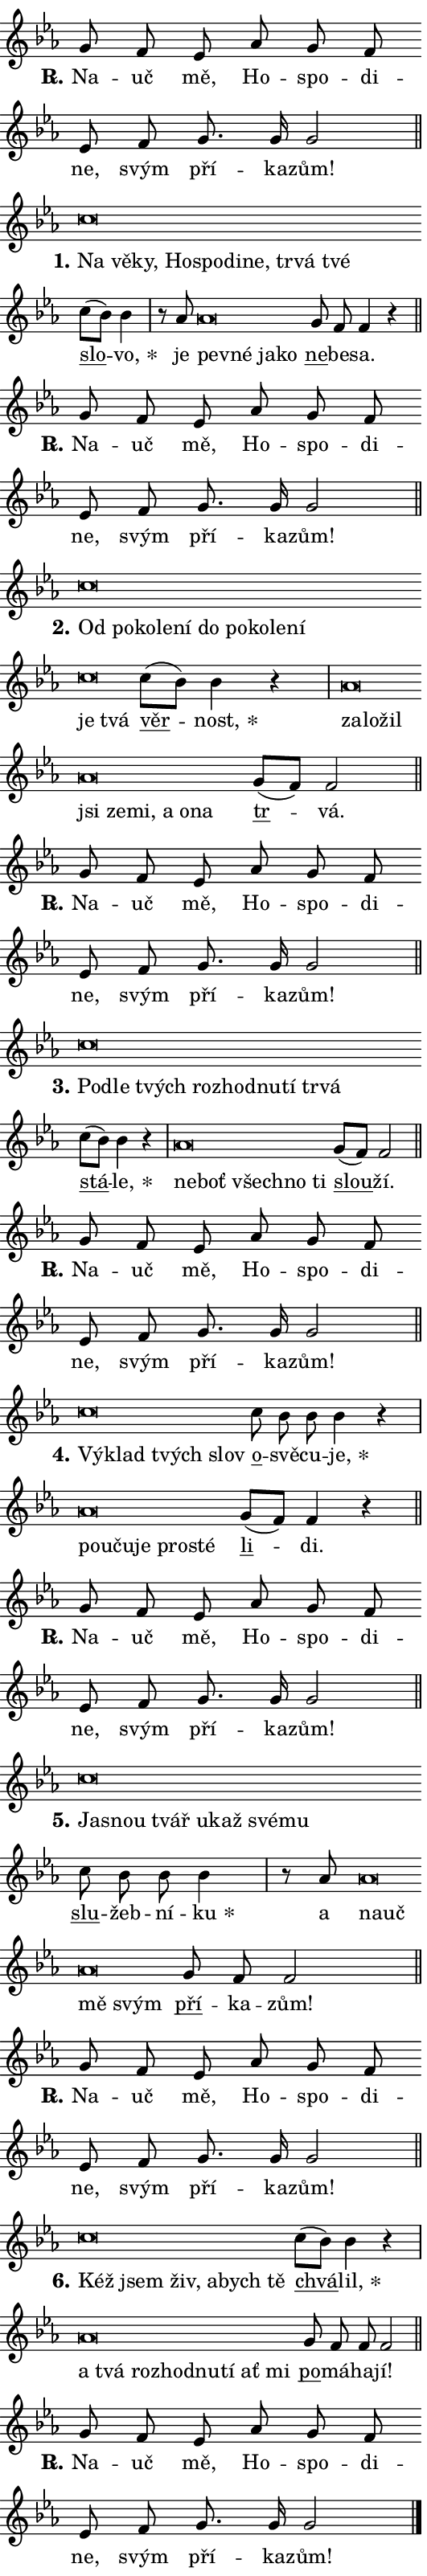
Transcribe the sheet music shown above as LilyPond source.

\version "2.24.0"
\header { tagline = "" }
\paper {
  indent = 0\cm
  top-margin = 0\cm
  right-margin = 0.13\cm % to fit lyric hyphens
  bottom-margin = 0\cm
  left-margin = 0\cm
  paper-width = 9\cm
  page-breaking = #ly:one-page-breaking
  system-system-spacing.basic-distance = #11
  score-system-spacing.basic-distance = #11
  ragged-last = ##f
}


%% Author: Thomas Morley
%% https://lists.gnu.org/archive/html/lilypond-user/2020-05/msg00002.html
#(define (line-position grob)
"Returns position of @var[grob} in current system:
   @code{'start}, if at first time-step
   @code{'end}, if at last time-step
   @code{'middle} otherwise
"
  (let* ((col (ly:item-get-column grob))
         (ln (ly:grob-object col 'left-neighbor))
         (rn (ly:grob-object col 'right-neighbor))
         (col-to-check-left (if (ly:grob? ln) ln col))
         (col-to-check-right (if (ly:grob? rn) rn col))
         (break-dir-left
           (and
             (ly:grob-property col-to-check-left 'non-musical #f)
             (ly:item-break-dir col-to-check-left)))
         (break-dir-right
           (and
             (ly:grob-property col-to-check-right 'non-musical #f)
             (ly:item-break-dir col-to-check-right))))
        (cond ((eqv? 1 break-dir-left) 'start)
              ((eqv? -1 break-dir-right) 'end)
              (else 'middle))))

#(define (tranparent-at-line-position vctor)
  (lambda (grob)
  "Relying on @code{line-position} select the relevant enry from @var{vctor}.
Used to determine transparency,"
    (case (line-position grob)
      ((end) (not (vector-ref vctor 0)))
      ((middle) (not (vector-ref vctor 1)))
      ((start) (not (vector-ref vctor 2))))))

noteHeadBreakVisibility =
#(define-music-function (break-visibility)(vector?)
"Makes @code{NoteHead}s transparent relying on @var{break-visibility}"
#{
  \override NoteHead.transparent =
    #(tranparent-at-line-position break-visibility)
#})

#(define delete-ledgers-for-transparent-note-heads
  (lambda (grob)
    "Reads whether a @code{NoteHead} is transparent.
If so this @code{NoteHead} is removed from @code{'note-heads} from
@var{grob}, which is supposed to be @code{LedgerLineSpanner}.
As a result ledgers are not printed for this @code{NoteHead}"
    (let* ((nhds-array (ly:grob-object grob 'note-heads))
           (nhds-list
             (if (ly:grob-array? nhds-array)
                 (ly:grob-array->list nhds-array)
                 '()))
           ;; Relies on the transparent-property being done before
           ;; Staff.LedgerLineSpanner.after-line-breaking is executed.
           ;; This is fragile ...
           (to-keep
             (remove
               (lambda (nhd)
                 (ly:grob-property nhd 'transparent #f))
               nhds-list)))
      ;; TODO find a better method to iterate over grob-arrays, similiar
      ;; to filter/remove etc for lists
      ;; For now rebuilt from scratch
      (set! (ly:grob-object grob 'note-heads)  '())
      (for-each
        (lambda (nhd)
          (ly:pointer-group-interface::add-grob grob 'note-heads nhd))
        to-keep))))

squashNotes = {
  \override NoteHead.X-extent = #'(-0.2 . 0.2)
  \override NoteHead.Y-extent = #'(-0.75 . 0)
  \override NoteHead.stencil =
    #(lambda (grob)
       (let ((pos (ly:grob-property grob 'staff-position)))
         (begin
           (if (< pos -7) (display "ERROR: Lower brevis then expected\n") (display ""))
           (if (<= pos -6) ly:text-interface::print ly:note-head::print))))
}
unSquashNotes = {
  \revert NoteHead.X-extent
  \revert NoteHead.Y-extent
  \revert NoteHead.stencil
}

hideNotes = \noteHeadBreakVisibility #begin-of-line-visible
unHideNotes = \noteHeadBreakVisibility #all-visible

% work-around for resetting accidentals
% https://lilypond.org/doc/v2.23/Documentation/notation/displaying-rhythms#unmetered-music
cadenzaMeasure = {
  \cadenzaOff
  \partial 1024 s1024
  \cadenzaOn
}

#(define-markup-command (accent layout props text) (markup?)
  "Underline accented syllable"
  (interpret-markup layout props
    #{\markup \override #'(offset . 4.3) \underline { #text }#}))

responsum = \markup \concat {
  "R" \hspace #-1.05 \path #0.1 #'((moveto 0 0.07) (lineto 0.9 0.8)) \hspace #0.05 "."
}

spaceSize = #0.6828661417322834 % exact space size for TeX Gyre Schola

\layout {
  \context {
    \Staff
    \remove "Time_signature_engraver"
    \override LedgerLineSpanner.after-line-breaking = #delete-ledgers-for-transparent-note-heads
  }
  \context {
    \Lyrics {
      \override LyricSpace.minimum-distance = \spaceSize
      \override LyricText.font-name = #"TeX Gyre Schola"
      \override LyricText.font-size = 1
      \override StanzaNumber.font-name = #"TeX Gyre Schola Bold"
      \override StanzaNumber.font-size = 1
    }
  }
  \context {
    \Score 
    \override NoteHead.text =
      #(lambda (grob) 
        (let ((pos (ly:grob-property grob 'staff-position)))
          #{\markup {
            \combine
              \halign #-0.55 \raise #(if (= pos -6) 0 0.5) \override #'(thickness . 2) \draw-line #'(3.2 . 0)
              \musicglyph "noteheads.sM1"
          }#}))
  }
}

% magnetic-lyrics.ily
%
%   written by
%     Jean Abou Samra <jean@abou-samra.fr>
%     Werner Lemberg <wl@gnu.org>
%
%   adapted by
%     Jiri Hon <jiri.hon@gmail.com>
%
% Version 2022-Apr-15

% https://www.mail-archive.com/lilypond-user@gnu.org/msg149350.html

#(define (Left_hyphen_pointer_engraver context)
   "Collect syllable-hyphen-syllable occurrences in lyrics and store
them in properties.  This engraver only looks to the left.  For
example, if the lyrics input is @code{foo -- bar}, it does the
following.

@itemize @bullet
@item
Set the @code{text} property of the @code{LyricHyphen} grob between
@q{foo} and @q{bar} to @code{foo}.

@item
Set the @code{left-hyphen} property of the @code{LyricText} grob with
text @q{foo} to the @code{LyricHyphen} grob between @q{foo} and
@q{bar}.
@end itemize

Use this auxiliary engraver in combination with the
@code{lyric-@/text::@/apply-@/magnetic-@/offset!} hook."
   (let ((hyphen #f)
         (text #f))
     (make-engraver
      (acknowledgers
       ((lyric-syllable-interface engraver grob source-engraver)
        (set! text grob)))
      (end-acknowledgers
       ((lyric-hyphen-interface engraver grob source-engraver)
        ;(when (not (grob::has-interface grob 'lyric-space-interface))
          (set! hyphen grob)));)
      ((stop-translation-timestep engraver)
       (when (and text hyphen)
         (ly:grob-set-object! text 'left-hyphen hyphen))
       (set! text #f)
       (set! hyphen #f)))))

#(define (lyric-text::apply-magnetic-offset! grob)
   "If the space between two syllables is less than the value in
property @code{LyricText@/.details@/.squash-threshold}, move the right
syllable to the left so that it gets concatenated with the left
syllable.

Use this function as a hook for
@code{LyricText@/.after-@/line-@/breaking} if the
@code{Left_@/hyphen_@/pointer_@/engraver} is active."
   (let ((hyphen (ly:grob-object grob 'left-hyphen #f)))
     (when hyphen
       (let ((left-text (ly:spanner-bound hyphen LEFT)))
         (when (grob::has-interface left-text 'lyric-syllable-interface)
           (let* ((common (ly:grob-common-refpoint grob left-text X))
                  (this-x-ext (ly:grob-extent grob common X))
                  (left-x-ext
                   (begin
                     ;; Trigger magnetism for left-text.
                     (ly:grob-property left-text 'after-line-breaking)
                     (ly:grob-extent left-text common X)))
                  ;; `delta` is the gap width between two syllables.
                  (delta (- (interval-start this-x-ext)
                            (interval-end left-x-ext)))
                  (details (ly:grob-property grob 'details))
                  (threshold (assoc-get 'squash-threshold details 0.2)))
             (when (< delta threshold)
               (let* (;; We have to manipulate the input text so that
                      ;; ligatures crossing syllable boundaries are not
                      ;; disabled.  For languages based on the Latin
                      ;; script this is essentially a beautification.
                      ;; However, for non-Western scripts it can be a
                      ;; necessity.
                      (lt (ly:grob-property left-text 'text))
                      (rt (ly:grob-property grob 'text))
                      (is-space (grob::has-interface hyphen 'lyric-space-interface))
                      (space (if is-space " " ""))
                      (extra-delta (if is-space spaceSize 0))
                      ;; Append new syllable.
                      (ltrt-space (if (and (string? lt) (string? rt))
                                (string-append lt space rt)
                                (make-concat-markup (list lt space rt))))
                      ;; Right-align `ltrt` to the right side.
                      (ltrt-space-markup (grob-interpret-markup
                               grob
                               (make-translate-markup
                                (cons (interval-length this-x-ext) 0)
                                (make-right-align-markup ltrt-space)))))
                 (begin
                   ;; Don't print `left-text`.
                   (ly:grob-set-property! left-text 'stencil #f)
                   ;; Set text and stencil (which holds all collected
                   ;; syllables so far) and shift it to the left.
                   (ly:grob-set-property! grob 'text ltrt-space)
                   (ly:grob-set-property! grob 'stencil ltrt-space-markup)
                   (ly:grob-translate-axis! grob (- (- delta extra-delta)) X))))))))))


#(define (lyric-hyphen::displace-bounds-first grob)
   ;; Make very sure this callback isn't triggered too early.
   (let ((left (ly:spanner-bound grob LEFT))
         (right (ly:spanner-bound grob RIGHT)))
     (ly:grob-property left 'after-line-breaking)
     (ly:grob-property right 'after-line-breaking)
     (ly:lyric-hyphen::print grob)))

squashThreshold = #0.4

\layout {
  \context {
    \Lyrics
    \consists #Left_hyphen_pointer_engraver
    \override LyricText.after-line-breaking =
      #lyric-text::apply-magnetic-offset!
    \override LyricHyphen.stencil = #lyric-hyphen::displace-bounds-first
    \override LyricText.details.squash-threshold = \squashThreshold
    \override LyricHyphen.minimum-distance = 0
    \override LyricHyphen.minimum-length = \squashThreshold
  }
}

squashText = \override LyricText.details.squash-threshold = 9999
unSquashText = \override LyricText.details.squash-threshold = \squashThreshold

leftText = \override LyricText.self-alignment-X = #LEFT
unLeftText = \revert LyricText.self-alignment-X

starOffset = #(lambda (grob) 
                (let ((x_offset (ly:self-alignment-interface::aligned-on-x-parent grob)))
                  (if (= x_offset 0) 0 (+ x_offset 1.2))))

star = #(define-music-function (syllable)(string?)
"Append star separator at the end of a syllable"
#{
  \once \override LyricText.X-offset = #starOffset
  \lyricmode { \markup {
    #syllable
    \override #'((font-name . "TeX Gyre Schola Bold")) \hspace #0.2 \lower #0.65 \larger "*"
  } }
#})

starAccent = #(define-music-function (syllable)(string?)
"Append star separator at the end of a syllable and make accent"
#{
  \once \override LyricText.X-offset = #starOffset
  \lyricmode { \markup {
    \accent #syllable
    \override #'((font-name . "TeX Gyre Schola Bold")) \hspace #0.2 \lower #0.65 \larger "*"
  } }
#})

breath = #(define-music-function (syllable)(string?)
"Append breathing indicator at the end of a syllable"
#{
  \lyricmode { \markup { #syllable "+" } }
#})

optionalBreath = #(define-music-function (syllable)(string?)
"Append optional breathing indicator at the end of a syllable"
#{
  \lyricmode { \markup { #syllable "(+)" } }
#})


\score {
    <<
        \new Voice = "melody" { \cadenzaOn \key es \major \relative { g'8 f es as g f \bar "" es f g8. g16 g2 \cadenzaMeasure \bar "||" \break } }
        \new Lyrics \lyricsto "melody" { \lyricmode { \set stanza = \responsum
Na -- uč mě, Ho -- spo -- di -- ne, svým pří -- ka -- zům! } }
    >>
    \layout {}
}

\score {
    <<
        \new Voice = "melody" { \cadenzaOn \key es \major \relative { \squashNotes c''\breve*1/16 \hideNotes \breve*1/16 \bar "" \breve*1/16 \bar "" \breve*1/16 \bar "" \breve*1/16 \bar "" \breve*1/16 \bar "" \breve*1/16 \bar "" \breve*1/16 \bar "" \breve*1/16 \breve*1/16 \bar "" \unHideNotes \unSquashNotes \bar "" c8[( bes)] bes4 \cadenzaMeasure \bar "|" r8 as8 \squashNotes as\breve*1/16 \hideNotes \breve*1/16 \bar "" \breve*1/16 \breve*1/16 \bar "" \unHideNotes \unSquashNotes \bar "" g8 f f4 r \cadenzaMeasure \bar "||" \break } }
        \new Lyrics \lyricsto "melody" { \lyricmode { \set stanza = "1."
\leftText Na \squashText vě -- ky, Ho -- spo -- di -- ne, tr -- vá tvé \unLeftText \unSquashText \markup \accent slo -- \star vo, je \leftText pev -- \squashText né ja -- ko \unLeftText \unSquashText \markup \accent ne -- be -- sa. } }
    >>
    \layout {}
}

\score {
    <<
        \new Voice = "melody" { \cadenzaOn \key es \major \relative { g'8 f es as g f \bar "" es f g8. g16 g2 \cadenzaMeasure \bar "||" \break } }
        \new Lyrics \lyricsto "melody" { \lyricmode { \set stanza = \responsum
Na -- uč mě, Ho -- spo -- di -- ne, svým pří -- ka -- zům! } }
    >>
    \layout {}
}

\score {
    <<
        \new Voice = "melody" { \cadenzaOn \key es \major \relative { \squashNotes c''\breve*1/16 \hideNotes \breve*1/16 \bar "" \breve*1/16 \bar "" \breve*1/16 \bar "" \breve*1/16 \bar "" \breve*1/16 \bar "" \breve*1/16 \bar "" \breve*1/16 \bar "" \breve*1/16 \bar "" \breve*1/16 \bar "" \breve*1/16 \breve*1/16 \bar "" \unHideNotes \unSquashNotes \bar "" c8[( bes)] bes4 r \cadenzaMeasure \bar "|" \squashNotes as\breve*1/16 \hideNotes \breve*1/16 \bar "" \breve*1/16 \bar "" \breve*1/16 \bar "" \breve*1/16 \bar "" \breve*1/16 \bar "" \breve*1/16 \bar "" \breve*1/16 \breve*1/16 \bar "" \unHideNotes \unSquashNotes \bar "" g8[( f)] f2 \cadenzaMeasure \bar "||" \break } }
        \new Lyrics \lyricsto "melody" { \lyricmode { \set stanza = "2."
\leftText Od \squashText po -- ko -- le -- ní do po -- ko -- le -- ní je tvá \unLeftText \unSquashText \markup \accent věr -- \star nost, \leftText za -- \squashText lo -- žil jsi ze -- mi, a o -- na \unLeftText \unSquashText \markup \accent tr -- vá. } }
    >>
    \layout {}
}

\score {
    <<
        \new Voice = "melody" { \cadenzaOn \key es \major \relative { g'8 f es as g f \bar "" es f g8. g16 g2 \cadenzaMeasure \bar "||" \break } }
        \new Lyrics \lyricsto "melody" { \lyricmode { \set stanza = \responsum
Na -- uč mě, Ho -- spo -- di -- ne, svým pří -- ka -- zům! } }
    >>
    \layout {}
}

\score {
    <<
        \new Voice = "melody" { \cadenzaOn \key es \major \relative { \squashNotes c''\breve*1/16 \hideNotes \breve*1/16 \bar "" \breve*1/16 \bar "" \breve*1/16 \bar "" \breve*1/16 \bar "" \breve*1/16 \bar "" \breve*1/16 \bar "" \breve*1/16 \breve*1/16 \bar "" \unHideNotes \unSquashNotes \bar "" c8[( bes)] bes4 r \cadenzaMeasure \bar "|" \squashNotes as\breve*1/16 \hideNotes \breve*1/16 \bar "" \breve*1/16 \bar "" \breve*1/16 \breve*1/16 \bar "" \unHideNotes \unSquashNotes \bar "" g8[( f)] f2 \cadenzaMeasure \bar "||" \break } }
        \new Lyrics \lyricsto "melody" { \lyricmode { \set stanza = "3."
\leftText Po -- \squashText dle tvých roz -- hod -- nu -- tí tr -- vá \unLeftText \unSquashText \markup \accent stá -- \star le, \leftText ne -- \squashText boť všech -- no ti \unLeftText \unSquashText \markup \accent slou -- ží. } }
    >>
    \layout {}
}

\score {
    <<
        \new Voice = "melody" { \cadenzaOn \key es \major \relative { g'8 f es as g f \bar "" es f g8. g16 g2 \cadenzaMeasure \bar "||" \break } }
        \new Lyrics \lyricsto "melody" { \lyricmode { \set stanza = \responsum
Na -- uč mě, Ho -- spo -- di -- ne, svým pří -- ka -- zům! } }
    >>
    \layout {}
}

\score {
    <<
        \new Voice = "melody" { \cadenzaOn \key es \major \relative { \squashNotes c''\breve*1/16 \hideNotes \breve*1/16 \bar "" \breve*1/16 \breve*1/16 \bar "" \unHideNotes \unSquashNotes \bar "" c8 bes bes bes4 r \cadenzaMeasure \bar "|" \squashNotes as\breve*1/16 \hideNotes \breve*1/16 \bar "" \breve*1/16 \bar "" \breve*1/16 \bar "" \breve*1/16 \breve*1/16 \bar "" \unHideNotes \unSquashNotes \bar "" g8[( f)] f4 r \cadenzaMeasure \bar "||" \break } }
        \new Lyrics \lyricsto "melody" { \lyricmode { \set stanza = "4."
\leftText Vý -- \squashText klad tvých slov \unLeftText \unSquashText \markup \accent o -- svě -- cu -- \star je, \leftText po -- \squashText u -- ču -- je pro -- sté \unLeftText \unSquashText \markup \accent li -- di. } }
    >>
    \layout {}
}

\score {
    <<
        \new Voice = "melody" { \cadenzaOn \key es \major \relative { g'8 f es as g f \bar "" es f g8. g16 g2 \cadenzaMeasure \bar "||" \break } }
        \new Lyrics \lyricsto "melody" { \lyricmode { \set stanza = \responsum
Na -- uč mě, Ho -- spo -- di -- ne, svým pří -- ka -- zům! } }
    >>
    \layout {}
}

\score {
    <<
        \new Voice = "melody" { \cadenzaOn \key es \major \relative { \squashNotes c''\breve*1/16 \hideNotes \breve*1/16 \bar "" \breve*1/16 \bar "" \breve*1/16 \bar "" \breve*1/16 \bar "" \breve*1/16 \breve*1/16 \bar "" \unHideNotes \unSquashNotes \bar "" c8 bes bes bes4 \cadenzaMeasure \bar "|" r8 as8 \squashNotes as\breve*1/16 \hideNotes \breve*1/16 \bar "" \breve*1/16 \breve*1/16 \bar "" \unHideNotes \unSquashNotes \bar "" g8 f f2 \cadenzaMeasure \bar "||" \break } }
        \new Lyrics \lyricsto "melody" { \lyricmode { \set stanza = "5."
\leftText Ja -- \squashText snou tvář u -- kaž své -- mu \unLeftText \unSquashText \markup \accent slu -- žeb -- ní -- \star ku a \leftText na -- \squashText uč mě svým \unLeftText \unSquashText \markup \accent pří -- ka -- zům! } }
    >>
    \layout {}
}

\score {
    <<
        \new Voice = "melody" { \cadenzaOn \key es \major \relative { g'8 f es as g f \bar "" es f g8. g16 g2 \cadenzaMeasure \bar "||" \break } }
        \new Lyrics \lyricsto "melody" { \lyricmode { \set stanza = \responsum
Na -- uč mě, Ho -- spo -- di -- ne, svým pří -- ka -- zům! } }
    >>
    \layout {}
}

\score {
    <<
        \new Voice = "melody" { \cadenzaOn \key es \major \relative { \squashNotes c''\breve*1/16 \hideNotes \breve*1/16 \bar "" \breve*1/16 \bar "" \breve*1/16 \bar "" \breve*1/16 \breve*1/16 \bar "" \unHideNotes \unSquashNotes \bar "" c8[( bes)] bes4 r \cadenzaMeasure \bar "|" \squashNotes as\breve*1/16 \hideNotes \breve*1/16 \bar "" \breve*1/16 \bar "" \breve*1/16 \bar "" \breve*1/16 \bar "" \breve*1/16 \bar "" \breve*1/16 \breve*1/16 \bar "" \unHideNotes \unSquashNotes \bar "" g8 f f f2 \cadenzaMeasure \bar "||" \break } }
        \new Lyrics \lyricsto "melody" { \lyricmode { \set stanza = "6."
\leftText Kéž \squashText jsem živ, a -- bych tě \unLeftText \unSquashText \markup \accent chvá -- \star lil, \leftText a \squashText tvá roz -- hod -- nu -- tí ať mi \unLeftText \unSquashText \markup \accent po -- má -- ha -- jí! } }
    >>
    \layout {}
}

\score {
    <<
        \new Voice = "melody" { \cadenzaOn \key es \major \relative { g'8 f es as g f \bar "" es f g8. g16 g2 \cadenzaMeasure \bar "||" \break } \bar "|." }
        \new Lyrics \lyricsto "melody" { \lyricmode { \set stanza = \responsum
Na -- uč mě, Ho -- spo -- di -- ne, svým pří -- ka -- zům! } }
    >>
    \layout {}
}
